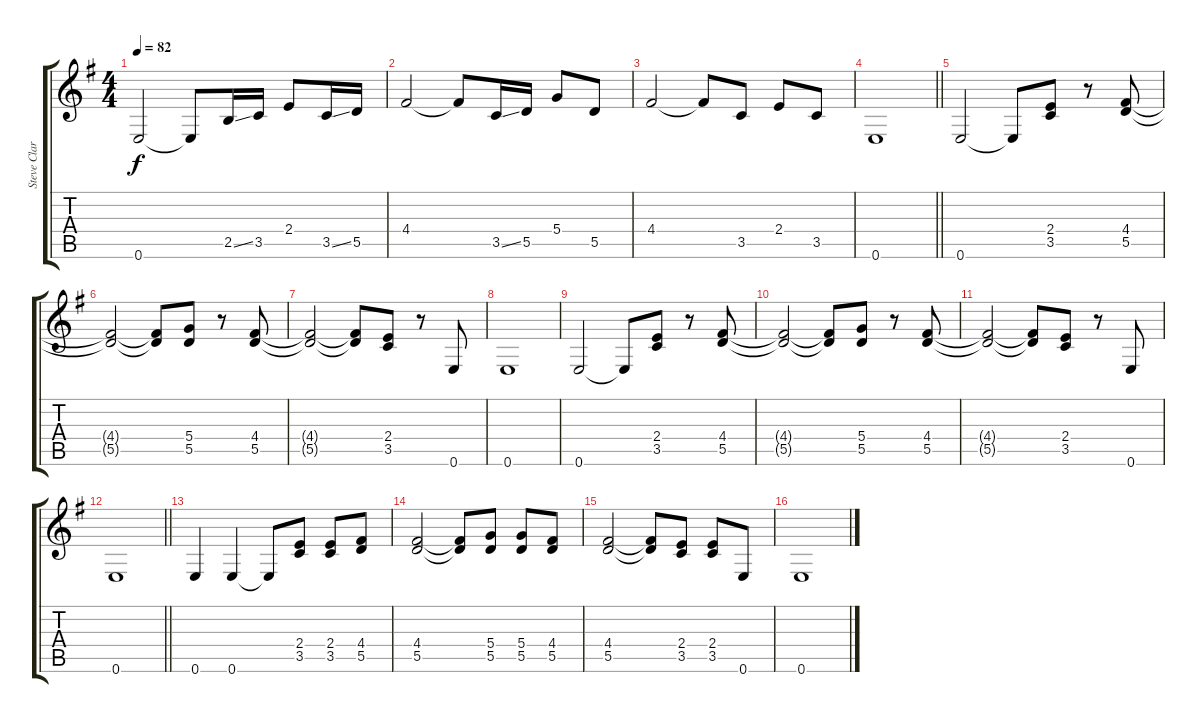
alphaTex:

\track ("Steve Clark" "Steve Clar") {instrument electricguitarclean}
\staff {score tabs}
\tuning (E4 B3 G3 D3 A2 E2) {hide}
\ts (4 4)
\tempo 82
\clef g2
\ks eminor
0.6.2{dy f} 0.6{t}.8 2.5{ss}.16 3.5.16 2.4.8 3.5{ss}.16 5.5.16 |
4.4.2 4.4{t}.8 3.5{ss}.16 5.5.16 5.4.8 5.5.8 |
4.4.2 4.4{t}.8 3.5.8 2.4.8 3.5.8 |
\barLineRight lightlight
0.6.1 |
0.6.2{instrument overdrivenguitar} 0.6{t}.8 (2.4 3.5).8 r.8 (4.4 5.5).8 |
(4.4{t} 5.5{t}).2 (4.4{t} 5.5{t}).8 (5.4 5.5).8 r.8 (4.4 5.5).8 |
(4.4{t} 5.5{t}).2 (4.4{t} 5.5{t}).8 (2.4 3.5).8 r.8 0.6.8 |
0.6.1 |
0.6.2{instrument overdrivenguitar} 0.6{t}.8 (2.4 3.5).8 r.8 (4.4 5.5).8 |
(4.4{t} 5.5{t}).2 (4.4{t} 5.5{t}).8 (5.4 5.5).8 r.8 (4.4 5.5).8 |
(4.4{t} 5.5{t}).2 (4.4{t} 5.5{t}).8 (2.4 3.5).8 r.8 0.6.8 |
\barLineRight lightlight
0.6.1 |
0.6.4 0.6.4 0.6{t}.8 (2.4 3.5).8 (2.4 3.5).8 (4.4 5.5).8 |
(4.4 5.5).2 (4.4{t} 5.5{t}).8 (5.4 5.5).8 (5.4 5.5).8 (4.4 5.5).8 |
(4.4 5.5).2 (4.4{t} 5.5{t}).8 (2.4 3.5).8 (2.4 3.5).8 0.6.8 |
0.6.1
